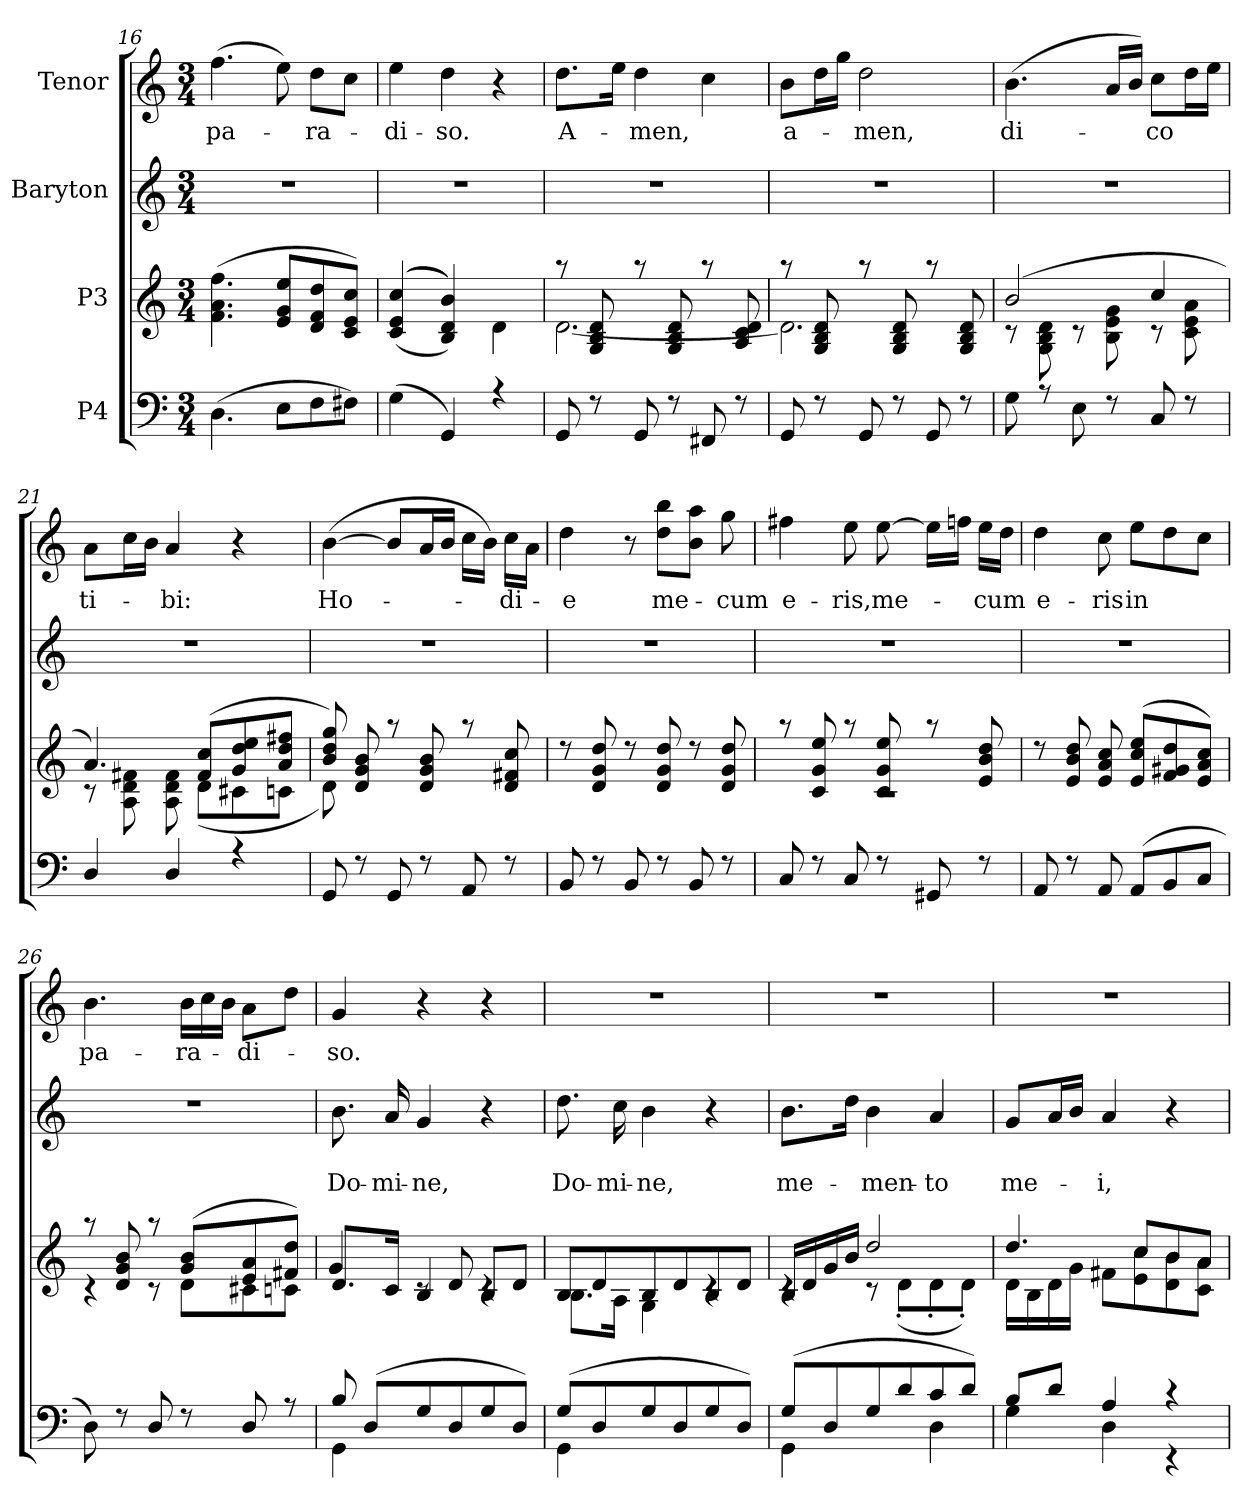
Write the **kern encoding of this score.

**kern	**kern	**kern	**text	**text	**kern	**text
*part4	*part3	*part2	*part2	*part2	*part1	*part1
*staff4	*staff3	*staff2	*staff2	*staff2	*staff1	*staff1
*I"P4	*I"P3	*I"Baryton	*	*	*I"Tenor	*
*clefF4	*clefG2	*clefG2	*	*	*clefG2	*
*k[]	*k[]	*k[]	*	*	*k[]	*
*C:	*C:	*C:	*	*	*C:	*
*M3/4	*M3/4	*M3/4	*	*	*M3/4	*
=16	=16	=16	=16	=16	=16	=16
*^	*^	*	*	*	*	*
!	!	!	!	!LO:N:vis=1	!	!	!	!LO:LY:b
(>4.D\	2.ryy	(>4.f\ 4.a\ 4.ff\	2.ryy	2.r	.	.	(>4.ff\	pa-
8E\L	.	8e/ 8g/ 8ee/L	.	.	.	.	8ee\)	.
!	!	!	!	!	!	!	!	!LO:LY:b
8F\	.	8d/ 8f/ 8dd/	.	.	.	.	8dd\L	-ra-
8F#X\J)	.	8c/ 8e/ 8cc/J)	.	.	.	.	8cc\J	.
=17	=17	=17	=17	=17	=17	=17	=17	=17
!	!	!	!	!LO:N:vis=1	!	!	!	!LO:LY:b
(>4G\	2.ryy	(>(<(<4c/ 4e/ 4cc/	2.ryy	2.r	.	.	4ee\	-di-
!	!	!	!	!	!	!	!	!LO:LY:b
4GG/)	.	4B/ 4d/ 4b/)))	.	.	.	.	4dd\	-so.
4r	.	4d\	.	.	.	.	4r	.
=18	=18	=18	=18	=18	=18	=18	=18	=18
!	!	!	!	!	!	!	!	!LO:LY:b
8GG/	2.ryy	8raa	[<2.d\	2.r	.	.	8.dd\L	A-
8r	.	8G/ 8B/ 8d/	.	.	.	.	.	.
.	.	.	.	.	.	.	16ee\Jk	.
!	!	!	!	!	!	!	!	!LO:LY:b
8GG/	.	8raa	.	.	.	.	4dd\	-men,
8r	.	8G/ 8B/ 8d/	.	.	.	.	.	.
8FF#X/	.	8raa	.	.	.	.	4cc\	.
8r	.	8A/ 8c/ 8d/	.	.	.	.	.	.
!!LO:LB:g=z
=19	=19	=19	=19	=19	=19	=19	=19	=19
!	!	!	!	!LO:N:vis=1	!	!	!	!LO:LY:b
8GG/	2.ryy	8raa	2.d\]	2.r	.	.	8b\L	a-
8r	.	8G/ 8B/ 8d/	.	.	.	.	16dd\L	.
.	.	.	.	.	.	.	16gg\JJ	.
!	!	!	!	!	!	!	!	!LO:LY:b
8GG/	.	8raa	.	.	.	.	2dd\	-men,
8r	.	8G/ 8B/ 8d/	.	.	.	.	.	.
8GG/	.	8raa	.	.	.	.	.	.
8r	.	8G/ 8B/ 8d/	.	.	.	.	.	.
=20	=20	=20	=20	=20	=20	=20	=20	=20
!	!	!	!	!LO:N:vis=1	!	!	!	!LO:LY:b
8G\	2.ryy	(>2b/	8rc	2.r	.	.	(>4.b\	di-
8r	.	.	8G\ 8B\ 8d\	.	.	.	.	.
8E\	.	.	8rc	.	.	.	.	.
8r	.	.	8B\ 8e\ 8g\	.	.	.	16a/LL	.
.	.	.	.	.	.	.	16b/JJ)	.
!	!	!	!	!	!	!	!	!LO:LY:b
8C/	.	4cc/	8rc	.	.	.	8cc\L	-co
8r	.	.	8c\ 8e\ 8a\	.	.	.	16dd\L	.
.	.	.	.	.	.	.	16ee\JJ	.
=21	=21	=21	=21	=21	=21	=21	=21	=21
!	!	!	!	!LO:N:vis=1	!	!	!	!LO:LY:b
4D/	2.ryy	4.a/)	8rc	2.r	.	.	8a\L	ti-
.	.	.	8A\ 8d\ 8f#X\	.	.	.	16cc\L	.
.	.	.	.	.	.	.	16b\JJ	.
!	!	!	!	!	!	!	!	!LO:LY:b
4D/	.	.	8A\ 8d\ 8f#\	.	.	.	4a/	-bi:
.	.	(>8f#i/ 8cc/L	(<8d\L	.	.	.	.	.
4r	.	8g/ 8dd/ 8ee/	8c#X\	.	.	.	4r	.
.	.	8a/ 8dd/ 8ff#X/J	8cn\J	.	.	.	.	.
=22	=22	=22	=22	=22	=22	=22	=22	=22
!	!	!	!	!LO:N:vis=1	!	!	!	!LO:LY:b
8GG/	2.ryy	8b/ 8dd/ 8gg/)	8d\)	2.r	.	.	(>[>4b\	Ho-
8r	.	8d/ 8g/ 8b/	2ryy	.	.	.	.	.
8GG/	.	8raa	.	.	.	.	8b/L]	.
8r	.	8d/ 8g/ 8b/	.	.	.	.	16a/L	.
.	.	.	.	.	.	.	16b/JJ	.
8AA/	.	8raa	.	.	.	.	16cc\LL	.
.	.	.	.	.	.	.	16b\JJ)	.
!	!	!	!	!	!	!	!	!LO:LY:b
8r	.	8d/ 8f#X/ 8cc/	8ryy	.	.	.	16cc\LL	-di-
.	.	.	.	.	.	.	16a\JJ	.
=23	=23	=23	=23	=23	=23	=23	=23	=23
!	!	!	!	!LO:N:vis=1	!	!	!	!LO:LY:b
8BB/	2.ryy	8r	2.ryy	2.r	.	.	4dd\	-e
8r	.	8d/ 8g/ 8dd/	.	.	.	.	.	.
8BB/	.	8r	.	.	.	.	8r	.
!	!	!	!	!	!	!	!	!LO:LY:b
8r	.	8d/ 8g/ 8dd/	.	.	.	.	8dd\ 8bb\L	me-
8BB/	.	8r	.	.	.	.	8b\ 8aa\J	.
!	!	!	!	!	!	!	!	!LO:LY:b
8r	.	8d/ 8g/ 8dd/	.	.	.	.	8gg\	-cum
!!LO:PB:g=z
=24	=24	=24	=24	=24	=24	=24	=24	=24
!	!	!	!LO:N:vis=1	!LO:N:vis=1	!	!	!	!LO:LY:b
8C/	2.ryy	8raa	2.rc	2.r	.	.	4ff#X\	e-
8r	.	8c/ 8g/ 8ee/	.	.	.	.	.	.
!	!	!	!	!	!	!	!	!LO:LY:b
8C/	.	8raa	.	.	.	.	8ee\	-ris,
!	!	!	!	!	!	!	!	!LO:LY:b
8r	.	8c/ 8g/ 8ee/	.	.	.	.	[>8ee\	me-
8GG#X/	.	8raa	.	.	.	.	16ee\LL]	.
.	.	.	.	.	.	.	16ffn\JJ	.
!	!	!	!	!	!	!	!	!LO:LY:b
8r	.	8e/ 8b/ 8dd/	.	.	.	.	16ee\LL	-cum
.	.	.	.	.	.	.	16dd\JJ	.
=25	=25	=25	=25	=25	=25	=25	=25	=25
!	!	!	!	!LO:N:vis=1	!	!	!	!LO:LY:b
8AA/	2.ryy	8r	2.ryy	2.r	.	.	4dd\	e-
8r	.	8e/ 8b/ 8dd/	.	.	.	.	.	.
!	!	!	!	!	!	!	!	!LO:LY:b
8AA/	.	8e/ 8a/ 8cc/	.	.	.	.	8cc\	-ris
!	!	!	!	!	!	!	!	!LO:LY:b
(>8AA/L	.	(<8e/ 8cc/ 8ee/L	.	.	.	.	8ee\L	in
8BB/	.	8f/ 8g#X/ 8dd/	.	.	.	.	8dd\	.
8C/J	.	8e/ 8a/ 8cc/J)	.	.	.	.	8cc\J	.
=26	=26	=26	=26	=26	=26	=26	=26	=26
!	!	!	!	!LO:N:vis=1	!	!	!	!LO:LY:b
8D\)	2.ryy	8raa	4rc	2.r	.	.	4.b\	pa-
8r	.	8d/ 8g/ 8b/	.	.	.	.	.	.
8D/	.	8raa	8rc	.	.	.	.	.
*	*	*	*	*	*	*	*Xtuplet	*
!	!	!	!	!	!	!	!	!LO:LY:b
8r	.	(>8g/ 8b/L	8d\L	.	.	.	24b\LL	-ra-
.	.	.	.	.	.	.	24cc\	.
.	.	.	.	.	.	.	24b\JJ	.
!	!	!	!	!	!	!	!	!LO:LY:b
8D/	.	8e/ 8a/	8c#X\	.	.	.	8a\L	-di-
8r	.	8f#X/ 8dd/J)	8cn\J	.	.	.	8dd\J	.
=27	=27	=27	=27	=27	=27	=27	=27	=27
!	!	!	!	!	!	!LO:LY:b	!	!LO:LY:b
8B/	4GG\	8.d/L	4g/	8.b\	.	Do-	4g/	-so.
(>8D/L	.	.	.	.	.	.	.	.
!	!	!	!	!	!	!LO:LY:b	!	!
.	.	16c/Jk	.	16a/	.	-mi-	.	.
!	!	!	!	!	!	!LO:LY:b	!	!
8G/	2ryy	4B/	8rc	4g/	.	-ne,	4r	.
8D/	.	.	8d/	.	.	.	.	.
8G/	.	8B/L	4rc	4r	.	.	4r	.
8D/J)	.	8d/J	.	.	.	.	.	.
=28	=28	=28	=28	=28	=28	=28	=28	=28
!	!	!	!	!	!	!LO:LY:b	!LO:N:vis=1	!
(>8G/L	4GG\	8B/L	8.B\L	8.dd\	.	Do-	2.r	.
8D/	.	8d/	.	.	.	.	.	.
!	!	!	!	!	!	!LO:LY:b	!	!
.	.	.	16A\Jk	16cc\	.	-mi-	.	.
!	!	!	!	!	!	!LO:LY:b	!	!
8G/	2ryy	8B/	4G\	4b\	.	-ne,	.	.
8D/	.	8d/	.	.	.	.	.	.
8G/	.	8B/	4rc	4r	.	.	.	.
8D/J)	.	8d/J	.	.	.	.	.	.
!!LO:LB:g=z
=29	=29	=29	=29	=29	=29	=29	=29	=29
!	!	!	!	!	!	!LO:LY:b	!LO:N:vis=1	!
(>8G/L	4GG\	16B/LL	4rc	8.b\L	.	me-	2.r	.
.	.	16d/	.	.	.	.	.	.
8D/	.	16g/	.	.	.	.	.	.
.	.	16b/JJ	.	16dd\Jk	.	.	.	.
!	!	!	!	!	!	!LO:LY:b	!	!
8G/	4ryy	2dd/	8rc	4b\	.	-men-	.	.
8d/	.	.	(>8d'<\L	.	.	.	.	.
!	!	!	!	!	!	!LO:LY:b	!	!
8c/	4D\	.	8d'<\	4a/	.	-to	.	.
8d/J)	.	.	8d'<\J)	.	.	.	.	.
=30	=30	=30	=30	=30	=30	=30	=30	=30
!	!	!	!	!	!	!LO:LY:b	!LO:N:vis=1	!
8B/L	4G\	4.dd/	16d\LL	8g/L	.	me-	2.r	.
.	.	.	16B\	.	.	.	.	.
8d/J	.	.	16d\	16a/L	.	.	.	.
.	.	.	16g\JJ	16b/JJ	.	.	.	.
!	!	!	!	!	!	!LO:LY:b	!	!
4A/	4D\	.	8f#X\L	4a/	.	-i,	.	.
.	.	8cc/L	8e\ 8cc\	.	.	.	.	.
4rc	4rEE	8b/	8d\ 8b\	4r	.	.	.	.
.	.	8a/J	8c\ 8a\J	.	.	.	.	.
*v	*v	*	*	*	*	*	*	*
*	*v	*v	*	*	*	*	*
=	=	=	=	=	=	=
*-	*-	*-	*-	*-	*-	*-
